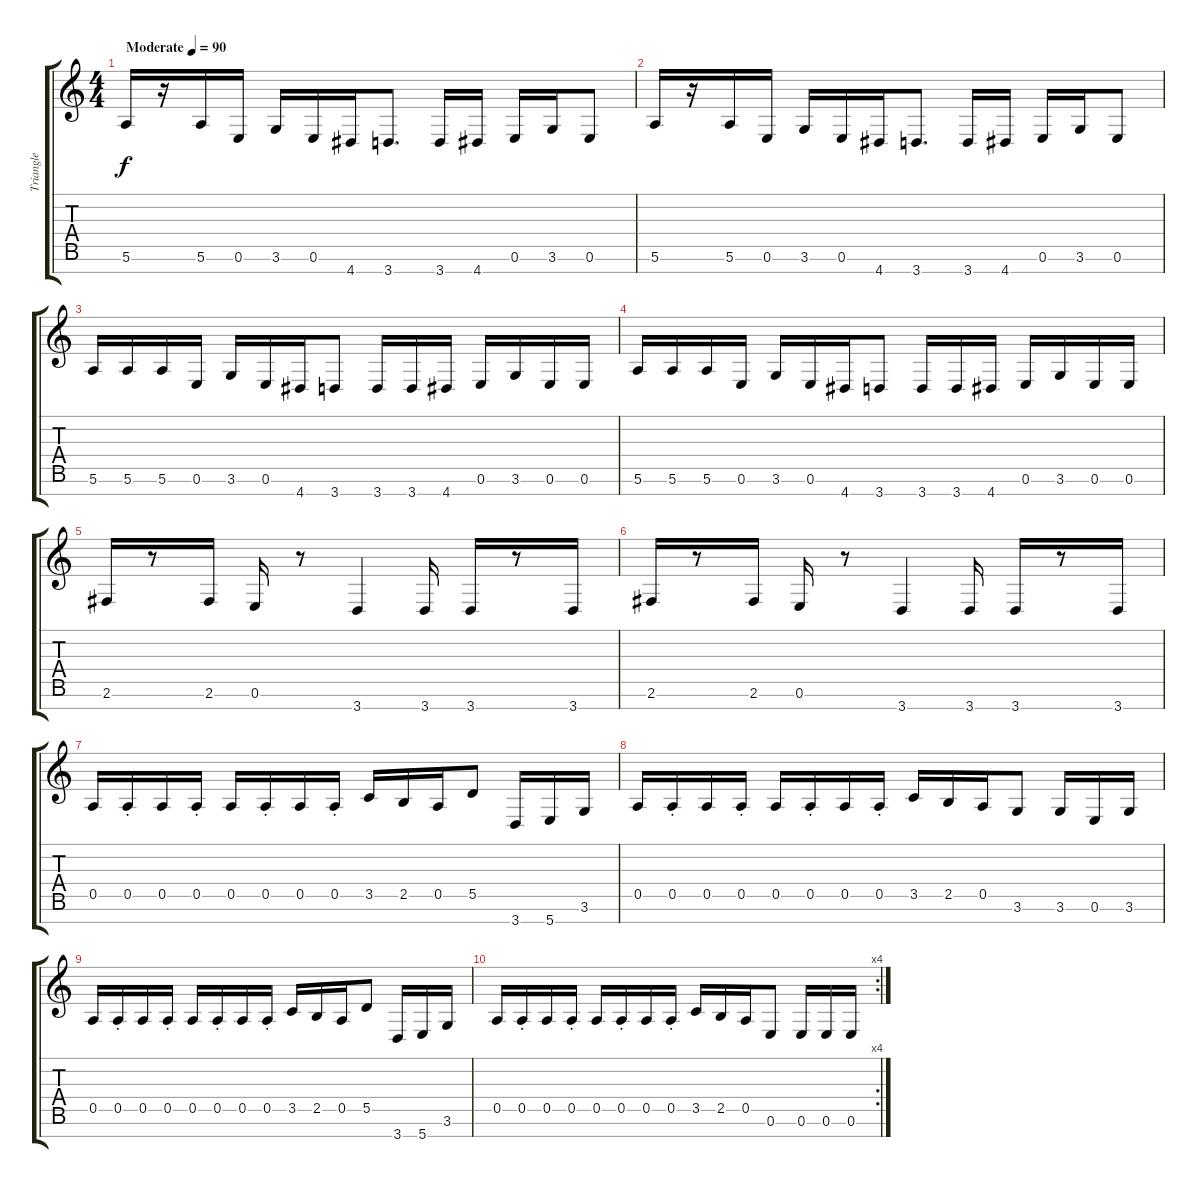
\track ("Triangle" "Triangle") {instrument electricbassfinger}
\staff {score tabs}
\tuning (E4 B3 G3 D3 A2 E2 B1) {hide}
\ts (4 4)
\tempo (90 "Moderate")
\clef g2
\ks c
5.6.16{dy f instrument electricbassfinger} r.16 5.6.16 0.6.16 3.6.16 0.6.16 4.7.16 3.7.8{d} 3.7.16 4.7.16 0.6.16 3.6.16 0.6.8 |
5.6.16 r.16 5.6.16 0.6.16 3.6.16 0.6.16 4.7.16 3.7.8{d} 3.7.16 4.7.16 0.6.16 3.6.16 0.6.8 |
5.6.16 5.6.16 5.6.16 0.6.16 3.6.16 0.6.16 4.7.16 3.7.8 3.7.16 3.7.16 4.7.16 0.6.16 3.6.16 0.6.16 0.6.16 |
5.6.16 5.6.16 5.6.16 0.6.16 3.6.16 0.6.16 4.7.16 3.7.8 3.7.16 3.7.16 4.7.16 0.6.16 3.6.16 0.6.16 0.6.16 |
2.6.16 r.8 2.6.16 0.6.16 r.8 3.7.4 3.7.16 3.7.16 r.8 3.7.16 |
2.6.16 r.8 2.6.16 0.6.16 r.8 3.7.4 3.7.16 3.7.16 r.8 3.7.16 |
0.5.16 0.5{st}.16 0.5.16 0.5{st}.16 0.5.16 0.5{st}.16 0.5.16 0.5{st}.16 3.5.16 2.5.16 0.5.16 5.5.8 3.7.16 5.7.16 3.6.16 |
0.5.16 0.5{st}.16 0.5.16 0.5{st}.16 0.5.16 0.5{st}.16 0.5.16 0.5{st}.16 3.5.16 2.5.16 0.5.16 3.6.8 3.6.16 0.6.16 3.6.16 |
0.5.16 0.5{st}.16 0.5.16 0.5{st}.16 0.5.16 0.5{st}.16 0.5.16 0.5{st}.16 3.5.16 2.5.16 0.5.16 5.5.8 3.7.16 5.7.16 3.6.16 |
\rc 4
0.5.16 0.5{st}.16 0.5.16 0.5{st}.16 0.5.16 0.5{st}.16 0.5.16 0.5{st}.16 3.5.16 2.5.16 0.5.16 0.6.8 0.6.16 0.6.16 0.6.16
